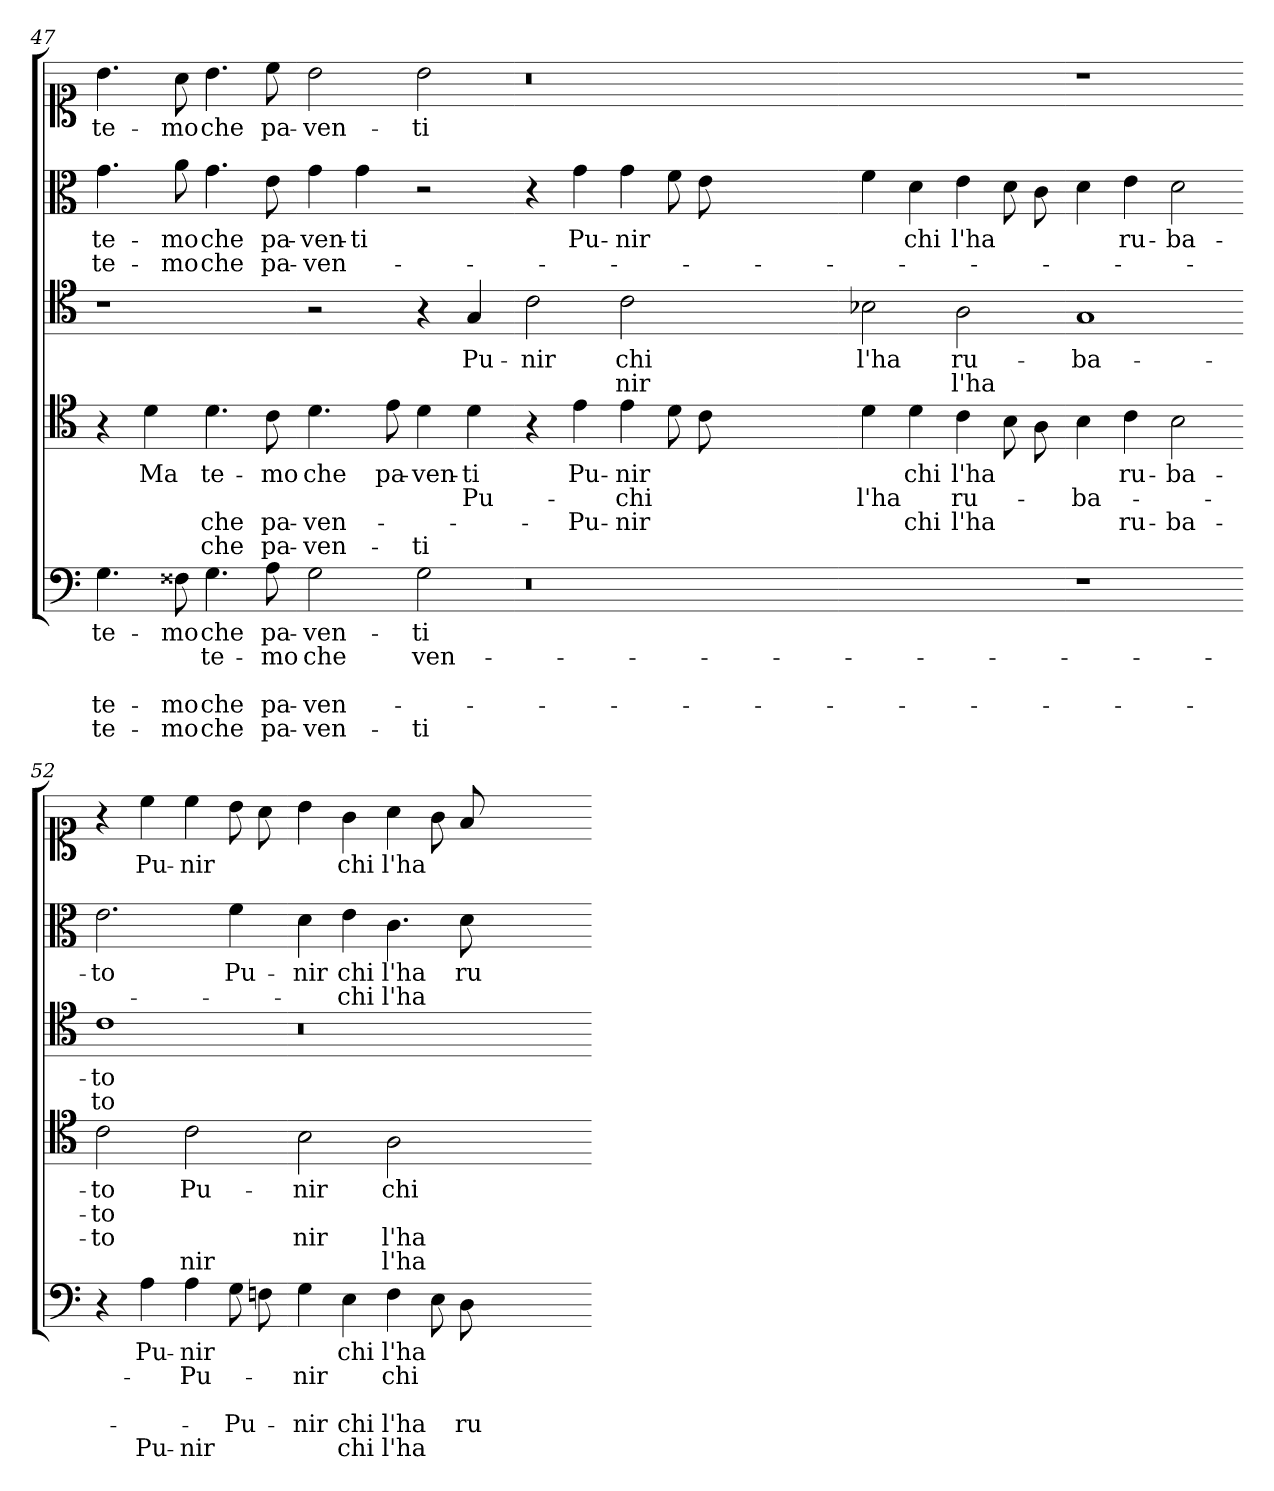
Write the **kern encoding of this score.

**kern	**text	**text	**text	**text	**text	**kern	**text	**text	**text	**text	**kern	**text	**text	**kern	**text	**text	**kern	**text
*part5	*part5	*part5	*part5	*part5	*part5	*part4	*part4	*part4	*part4	*part4	*part3	*part3	*part3	*part2	*part2	*part2	*part1	*part1
*staff5	*staff5	*staff5	*staff5	*staff5	*staff5	*staff4	*staff4	*staff4	*staff4	*staff4	*staff3	*staff3	*staff3	*staff2	*staff2	*staff2	*staff1	*staff1
*clefF4	*	*	*	*	*	*clefC4	*	*	*	*	*clefC4	*	*	*clefC3	*	*	*clefC1	*
*k[]	*	*	*	*	*	*k[]	*	*	*	*	*k[]	*	*	*k[]	*	*	*k[]	*
=47	=47	=47	=47	=47	=47	=47	=47	=47	=47	=47	=47	=47	=47	=47	=47	=47	=47	=47
4.G	te-	.	.	te-	te-	4r	.	.	.	.	1r	.	.	4.g	te-	te-	4.b	te-
.	.	.	.	.	.	4d	Ma	.	.	.	.	.	.	.	.	.	.	.
8F##X	mo	.	.	mo	mo	.	.	.	.	.	.	.	.	8a	mo	mo	8a	mo
4.G	che	te-	.	che	che	4.d	te-	.	che	che	.	.	.	4.g	che	che	4.b	che
8A	pa-	mo	.	pa-	pa-	8c	mo	.	pa-	pa-	.	.	.	8e	pa-	pa-	8cc	pa-
=48-	=48-	=48-	=48-	=48-	=48-	=48-	=48-	=48-	=48-	=48-	=48-	=48-	=48-	=48-	=48-	=48-	=48-	=48-
2G	ven-	che	.	ven-	ven-	4.d	che	.	ven-	ven-	2r	.	.	4g	ven-	ven-	2b	ven-
.	.	.	.	.	.	.	.	.	.	.	.	.	.	4g	ti	.	.	.
.	.	.	.	.	.	8e	pa-	.	.	.	.	.	.	.	.	.	.	.
2G	ti	ven-	.	.	ti	4d	ven-	.	.	ti	4r	.	.	2r	.	.	2b	ti
.	.	.	.	.	.	4d	ti	Pu-	.	.	4G	Pu-	.	.	.	.	.	.
=49-	=49-	=49-	=49-	=49-	=49-	=49-	=49-	=49-	=49-	=49-	=49-	=49-	=49-	=49-	=49-	=49-	=49-	=49-
0r	.	.	.	.	.	4r	.	.	.	.	2c	nir	.	4r	.	.	0r	.
.	.	.	.	.	.	4e	Pu-	.	Pu-	.	.	.	.	4g	Pu-	.	.	.
.	.	.	.	.	.	4e	nir	chi	nir	.	2c	chi	nir	4g	nir	.	.	.
.	.	.	.	.	.	8d	.	.	.	.	.	.	.	8f	.	.	.	.
.	.	.	.	.	.	8c	.	.	.	.	.	.	.	8e	.	.	.	.
.	.	.	.	.	.	1ryy	.	.	.	.	1ryy	.	.	1ryy	.	.	.	.
=50-	=50-	=50-	=50-	=50-	=50-	=50-	=50-	=50-	=50-	=50-	=50-	=50-	=50-	=50-	=50-	=50-	=50-	=50-
1ryy	.	.	.	.	.	4d	.	l'ha	.	.	2B-X	l'ha	.	4f	.	.	1ryy	.
.	.	.	.	.	.	4d	chi	.	chi	.	.	.	.	4d	chi	.	.	.
.	.	.	.	.	.	4c	l'ha	ru-	l'ha	.	2A	ru-	l'ha	4e	l'ha	.	.	.
.	.	.	.	.	.	8B	.	.	.	.	.	.	.	8d	.	.	.	.
.	.	.	.	.	.	8A\	.	.	.	.	.	.	.	8c\	.	.	.	.
=51-	=51-	=51-	=51-	=51-	=51-	=51-	=51-	=51-	=51-	=51-	=51-	=51-	=51-	=51-	=51-	=51-	=51-	=51-
1r	.	.	.	.	.	4B	.	ba-	.	.	1G	ba-	.	4d	.	.	1r	.
.	.	.	.	.	.	4c	ru-	.	ru-	.	.	.	.	4e	ru-	.	.	.
.	.	.	.	.	.	2B	ba-	.	ba-	.	.	.	.	2d	ba-	.	.	.
=52-	=52-	=52-	=52-	=52-	=52-	=52-	=52-	=52-	=52-	=52-	=52-	=52-	=52-	=52-	=52-	=52-	=52-	=52-
4r	.	.	.	.	.	2c	to	to	to	.	1c	to	to	2.e	to	.	4r	.
4A	Pu-	.	.	.	Pu-	.	.	.	.	.	.	.	.	.	.	.	4cc	Pu-
4A	nir	Pu-	.	.	nir	2c	Pu-	.	.	nir	.	.	.	.	.	.	4cc	nir
8G	.	.	.	Pu-	.	.	.	.	.	.	.	.	.	4f	Pu-	.	8b	.
8F	.	.	.	.	.	.	.	.	.	.	.	.	.	.	.	.	8a	.
=53-	=53-	=53-	=53-	=53-	=53-	=53-	=53-	=53-	=53-	=53-	=53-	=53-	=53-	=53-	=53-	=53-	=53-	=53-
4G	.	nir	.	nir	.	2B	nir	.	nir	.	0r	.	.	4d	nir	.	4b	.
4E	chi	.	.	chi	chi	.	.	.	.	.	.	.	.	4e	chi	chi	4g	chi
4F	l'ha	chi	.	l'ha	l'ha	2A	chi	.	l'ha	l'ha	.	.	.	4.c	l'ha	l'ha	4a	l'ha
8E	.	.	.	.	.	.	.	.	.	.	.	.	.	.	.	.	8g	.
8D\	.	.	.	ru-	.	.	.	.	.	.	.	.	.	8d	ru-	.	8f	.
1ryy	.	.	.	.	.	1ryy	.	.	.	.	.	.	.	1ryy	.	.	1ryy	.
=-	=-	=-	=-	=-	=-	=-	=-	=-	=-	=-	=-	=-	=-	=-	=-	=-	=-	=-
*-	*-	*-	*-	*-	*-	*-	*-	*-	*-	*-	*-	*-	*-	*-	*-	*-	*-	*-
